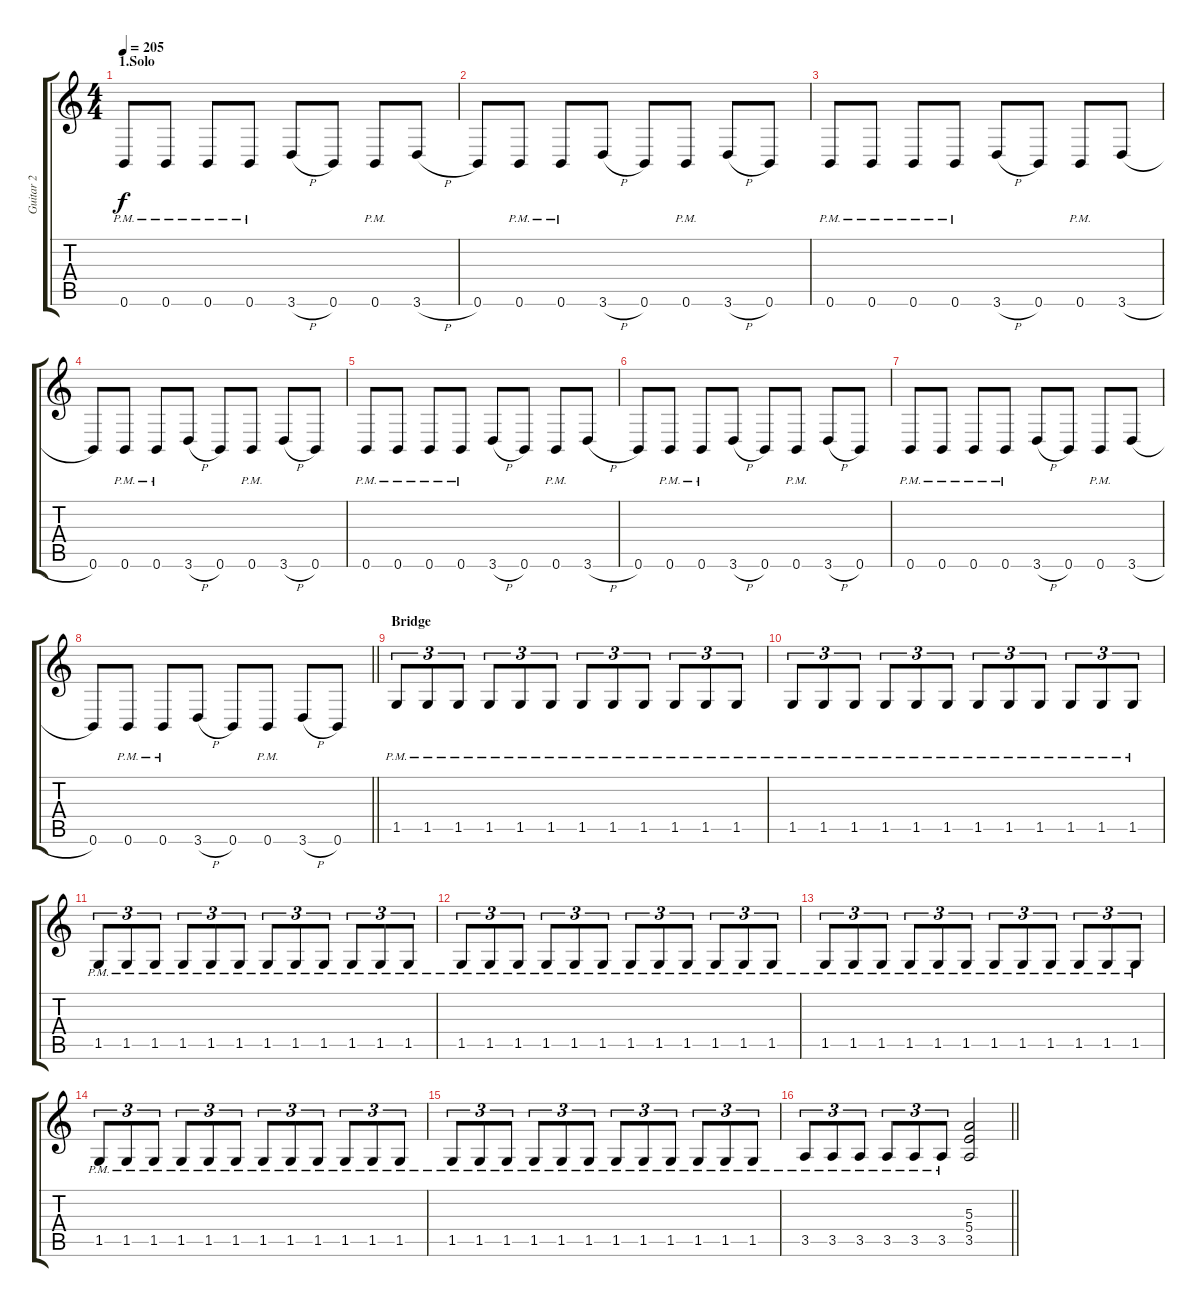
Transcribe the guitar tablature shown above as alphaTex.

\track ("Guitar 2" "Guitar 2") {instrument overdrivenguitar}
\staff {score tabs}
\tuning (Db4 Ab3 E3 B2 Gb2 B1) {hide}
\ts (4 4)
\section ("" "1.Solo")
\tempo 205
\clef g2
\ks c
0.6{pm}.8{dy f} 0.6{pm}.8 0.6{pm}.8 0.6{pm}.8 3.6{h}.8 0.6.8 0.6{pm}.8 3.6{h}.8 |
0.6.8 0.6{pm}.8 0.6{pm}.8 3.6{h}.8 0.6.8 0.6{pm}.8 3.6{h}.8 0.6.8 |
0.6{pm}.8 0.6{pm}.8 0.6{pm}.8 0.6{pm}.8 3.6{h}.8 0.6.8 0.6{pm}.8 3.6{h}.8 |
0.6.8 0.6{pm}.8 0.6{pm}.8 3.6{h}.8 0.6.8 0.6{pm}.8 3.6{h}.8 0.6.8 |
0.6{pm}.8 0.6{pm}.8 0.6{pm}.8 0.6{pm}.8 3.6{h}.8 0.6.8 0.6{pm}.8 3.6{h}.8 |
0.6.8 0.6{pm}.8 0.6{pm}.8 3.6{h}.8 0.6.8 0.6{pm}.8 3.6{h}.8 0.6.8 |
0.6{pm}.8 0.6{pm}.8 0.6{pm}.8 0.6{pm}.8 3.6{h}.8 0.6.8 0.6{pm}.8 3.6{h}.8 |
\barLineRight lightlight
0.6.8 0.6{pm}.8 0.6{pm}.8 3.6{h}.8 0.6.8 0.6{pm}.8 3.6{h}.8 0.6.8 |
\section ("" "Bridge")
1.5{pm}.8{tu (3 2)} 1.5{pm}.8{tu (3 2)} 1.5{pm}.8{tu (3 2)} 1.5{pm}.8{tu (3 2)} 1.5{pm}.8{tu (3 2)} 1.5{pm}.8{tu (3 2)} 1.5{pm}.8{tu (3 2)} 1.5{pm}.8{tu (3 2)} 1.5{pm}.8{tu (3 2)} 1.5{pm}.8{tu (3 2)} 1.5{pm}.8{tu (3 2)} 1.5{pm}.8{tu (3 2)} |
1.5{pm}.8{tu (3 2)} 1.5{pm}.8{tu (3 2)} 1.5{pm}.8{tu (3 2)} 1.5{pm}.8{tu (3 2)} 1.5{pm}.8{tu (3 2)} 1.5{pm}.8{tu (3 2)} 1.5{pm}.8{tu (3 2)} 1.5{pm}.8{tu (3 2)} 1.5{pm}.8{tu (3 2)} 1.5{pm}.8{tu (3 2)} 1.5{pm}.8{tu (3 2)} 1.5{pm}.8{tu (3 2)} |
1.5{pm}.8{tu (3 2)} 1.5{pm}.8{tu (3 2)} 1.5{pm}.8{tu (3 2)} 1.5{pm}.8{tu (3 2)} 1.5{pm}.8{tu (3 2)} 1.5{pm}.8{tu (3 2)} 1.5{pm}.8{tu (3 2)} 1.5{pm}.8{tu (3 2)} 1.5{pm}.8{tu (3 2)} 1.5{pm}.8{tu (3 2)} 1.5{pm}.8{tu (3 2)} 1.5{pm}.8{tu (3 2)} |
1.5{pm}.8{tu (3 2)} 1.5{pm}.8{tu (3 2)} 1.5{pm}.8{tu (3 2)} 1.5{pm}.8{tu (3 2)} 1.5{pm}.8{tu (3 2)} 1.5{pm}.8{tu (3 2)} 1.5{pm}.8{tu (3 2)} 1.5{pm}.8{tu (3 2)} 1.5{pm}.8{tu (3 2)} 1.5{pm}.8{tu (3 2)} 1.5{pm}.8{tu (3 2)} 1.5{pm}.8{tu (3 2)} |
1.5{pm}.8{tu (3 2)} 1.5{pm}.8{tu (3 2)} 1.5{pm}.8{tu (3 2)} 1.5{pm}.8{tu (3 2)} 1.5{pm}.8{tu (3 2)} 1.5{pm}.8{tu (3 2)} 1.5{pm}.8{tu (3 2)} 1.5{pm}.8{tu (3 2)} 1.5{pm}.8{tu (3 2)} 1.5{pm}.8{tu (3 2)} 1.5{pm}.8{tu (3 2)} 1.5{pm}.8{tu (3 2)} |
1.5{pm}.8{tu (3 2)} 1.5{pm}.8{tu (3 2)} 1.5{pm}.8{tu (3 2)} 1.5{pm}.8{tu (3 2)} 1.5{pm}.8{tu (3 2)} 1.5{pm}.8{tu (3 2)} 1.5{pm}.8{tu (3 2)} 1.5{pm}.8{tu (3 2)} 1.5{pm}.8{tu (3 2)} 1.5{pm}.8{tu (3 2)} 1.5{pm}.8{tu (3 2)} 1.5{pm}.8{tu (3 2)} |
1.5{pm}.8{tu (3 2)} 1.5{pm}.8{tu (3 2)} 1.5{pm}.8{tu (3 2)} 1.5{pm}.8{tu (3 2)} 1.5{pm}.8{tu (3 2)} 1.5{pm}.8{tu (3 2)} 1.5{pm}.8{tu (3 2)} 1.5{pm}.8{tu (3 2)} 1.5{pm}.8{tu (3 2)} 1.5{pm}.8{tu (3 2)} 1.5{pm}.8{tu (3 2)} 1.5{pm}.8{tu (3 2)} |
\barLineRight lightlight
3.5{pm}.8{tu (3 2)} 3.5{pm}.8{tu (3 2)} 3.5{pm}.8{tu (3 2)} 3.5{pm}.8{tu (3 2)} 3.5{pm}.8{tu (3 2)} 3.5{pm}.8{tu (3 2)} (5.3 5.4 3.5).2
